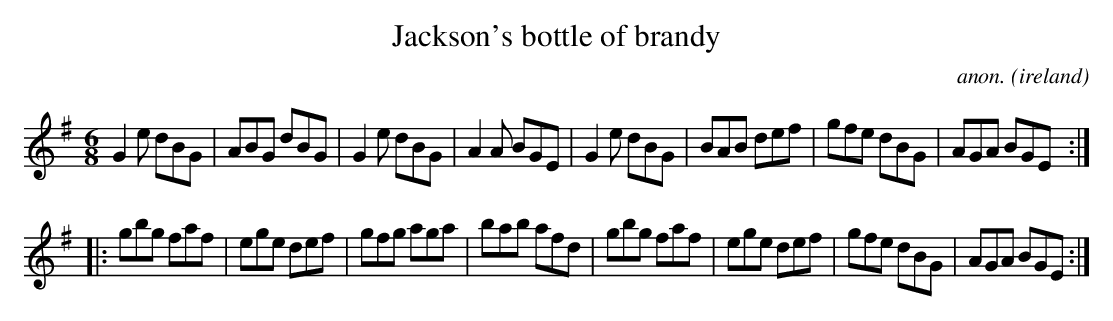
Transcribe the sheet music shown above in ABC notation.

X:1
T:Jackson's bottle of brandy
O:ireland
C:anon.
M:6/8
L:1/8
K:Em
G2e dBG|ABG dBG|G2e dBG|A2A BGE|G2e dBG|BAB def|gfe dBG|AGA BGE:|
|:gbg faf|ege def|gfg aga|bab afd|gbg faf|ege def|gfe dBG|AGA BGE:|
